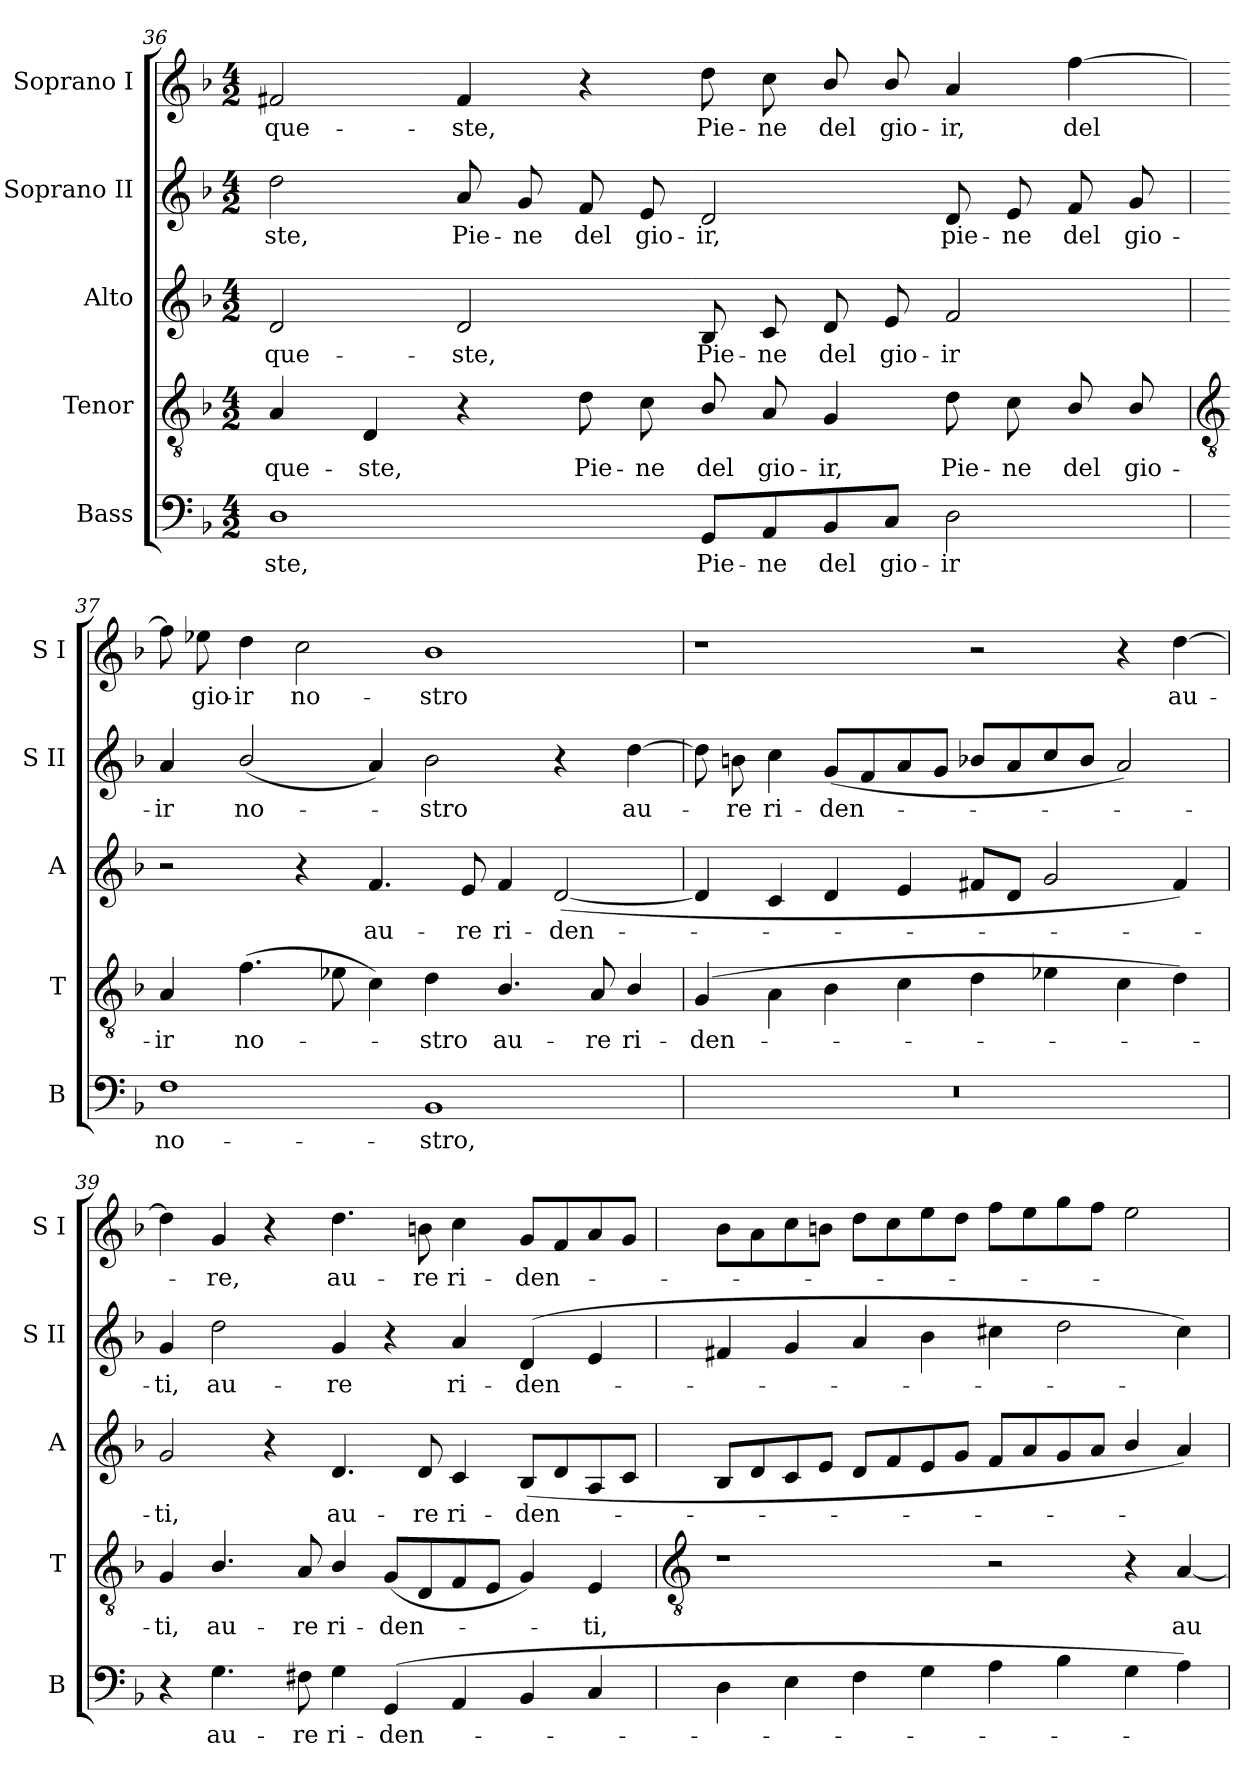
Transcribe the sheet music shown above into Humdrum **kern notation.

**kern	**text	**kern	**text	**kern	**text	**kern	**text	**kern	**text
*part5	*part5	*part4	*part4	*part3	*part3	*part2	*part2	*part1	*part1
*staff5	*staff5	*staff4	*staff4	*staff3	*staff3	*staff2	*staff2	*staff1	*staff1
*I"Bass	*	*I"Tenor	*	*I"Alto	*	*I"Soprano II	*	*I"Soprano I	*
*I'B	*	*I'T	*	*I'A	*	*I'S II	*	*I'S I	*
*clefF4	*	*clefGv2	*	*clefG2	*	*clefG2	*	*clefG2	*
*k[b-]	*	*k[b-]	*	*k[b-]	*	*k[b-]	*	*k[b-]	*
*F:	*	*F:	*	*F:	*	*F:	*	*F:	*
*M4/2	*	*M4/2	*	*M4/2	*	*M4/2	*	*M4/2	*
=36	=36	=36	=36	=36	=36	=36	=36	=36	=36
!	!LO:LY:b	!	!LO:LY:b	!	!LO:LY:b	!	!LO:LY:b	!	!LO:LY:b
1D	-ste,	4A	que-	2d	que-	2dd	-ste,	2f#X	que-
!	!	!	!LO:LY:b	!	!	!	!	!	!
.	.	4D	-ste,	.	.	.	.	.	.
!	!	!	!	!	!LO:LY:b	!	!LO:LY:b	!	!LO:LY:b
.	.	4r	.	2d	-ste,	8a	Pie-	4f#	-ste,
!	!	!	!	!	!	!	!LO:LY:b	!	!
.	.	.	.	.	.	8g	-ne	.	.
!	!	!	!LO:LY:b	!	!	!	!LO:LY:b	!	!
.	.	8d	Pie-	.	.	8f	del	4r	.
!	!	!	!LO:LY:b	!	!	!	!LO:LY:b	!	!
.	.	8c	-ne	.	.	8e	gio-	.	.
!	!LO:LY:b	!	!LO:LY:b	!	!LO:LY:b	!	!LO:LY:b	!	!LO:LY:b
8GG/L	Pie-	8B-/	del	8B-	Pie-	2d	-ir,	8dd	Pie-
!	!LO:LY:b	!	!LO:LY:b	!	!LO:LY:b	!	!	!	!LO:LY:b
8AA/	-ne	8A	gio-	8c	-ne	.	.	8cc	-ne
!	!LO:LY:b	!	!LO:LY:b	!	!LO:LY:b	!	!	!	!LO:LY:b
8BB-/	del	4G	-ir,	8d	del	.	.	8b-/	del
!	!LO:LY:b	!	!	!	!LO:LY:b	!	!	!	!LO:LY:b
8C/J	gio-	.	.	8e	gio-	.	.	8b-/	gio-
!	!LO:LY:b	!	!LO:LY:b	!	!LO:LY:b	!	!LO:LY:b	!	!LO:LY:b
2D	-ir	8d	Pie-	2f	-ir	8d	pie-	4a	-ir,
!	!	!	!LO:LY:b	!	!	!	!LO:LY:b	!	!
.	.	8c	-ne	.	.	8e	-ne	.	.
!	!	!	!LO:LY:b	!	!	!	!LO:LY:b	!	!LO:LY:b
.	.	8B-/	del	.	.	8f	del	[4ff	del
!	!	!	!LO:LY:b	!	!	!	!LO:LY:b	!	!
.	.	8B-/	gio-	.	.	8g	gio-	.	.
!!LO:LB:g=z
=37	=37	=37	=37	=37	=37	=37	=37	=37	=37
*	*	*clefGv2	*	*	*	*	*	*	*
!	!LO:LY:b	!	!LO:LY:b	!	!	!	!LO:LY:b	!	!
1F	no-	4A	-ir	2r	.	4a	-ir	8ff]	.
!	!	!	!	!	!	!	!	!	!LO:LY:b
.	.	.	.	.	.	.	.	8ee-X	gio-
!	!	!	!LO:LY:b	!	!	!	!LO:LY:b	!	!LO:LY:b
.	.	(>4.f	no-	.	.	(<2b-/	no-	4dd	-ir
!	!	!	!	!	!	!	!	!	!LO:LY:b
.	.	.	.	4r	.	.	.	2cc	no-
.	.	8e-X	.	.	.	.	.	.	.
!	!	!	!	!	!LO:LY:b	!	!	!	!
.	.	4c)	.	4.f	au-	4a)	.	.	.
!	!LO:LY:b	!	!LO:LY:b	!	!	!	!LO:LY:b	!	!LO:LY:b
1BB-	-stro,	4d	stro	.	.	2b-	stro	1b-	-stro
!	!	!	!	!	!LO:LY:b	!	!	!	!
.	.	.	.	8e	-re	.	.	.	.
!	!	!	!LO:LY:b	!	!LO:LY:b	!	!	!	!
.	.	4.B-/	au-	4f	ri-	.	.	.	.
!	!	!	!	!	!LO:LY:b	!	!	!	!
.	.	.	.	(<[2d	-den-	4r	.	.	.
!	!	!	!LO:LY:b	!	!	!	!	!	!
.	.	8A	-re	.	.	.	.	.	.
!	!	!	!LO:LY:b	!	!	!	!LO:LY:b	!	!
.	.	4B-/	ri-	.	.	[4dd	au-	.	.
=38	=38	=38	=38	=38	=38	=38	=38	=38	=38
!	!	!	!LO:LY:b	!	!	!	!	!	!
0r	.	(>4G	-den-	4d]	.	8dd]	.	1r	.
!	!	!	!	!	!	!	!LO:LY:b	!	!
.	.	.	.	.	.	8bn	re	.	.
!	!	!	!	!	!	!	!LO:LY:b	!	!
.	.	4A\	.	4c	.	4cc	ri-	.	.
!	!	!	!	!	!	!	!LO:LY:b	!	!
.	.	4B-	.	4d	.	(<8gL	-den-	.	.
.	.	.	.	.	.	8f	.	.	.
.	.	4c	.	4e	.	8a	.	.	.
.	.	.	.	.	.	8gJ	.	.	.
.	.	4d	.	8f#XL	.	8b-X/L	.	2r	.
.	.	.	.	8dJ	.	8a/	.	.	.
.	.	4e-X	.	2g	.	8cc/	.	.	.
.	.	.	.	.	.	8b-/J	.	.	.
.	.	4c	.	.	.	2a)	.	4r	.
!	!	!	!	!	!	!	!	!	!LO:LY:b
.	.	4d)	.	4f#)	.	.	.	[4dd	au-
=39	=39	=39	=39	=39	=39	=39	=39	=39	=39
!	!	!	!LO:LY:b	!	!LO:LY:b	!	!LO:LY:b	!	!
4r	.	4G	ti,	2g	ti,	4g	ti,	4dd]	.
!	!LO:LY:b	!	!LO:LY:b	!	!	!	!LO:LY:b	!	!LO:LY:b
4.G	au-	4.B-/	au-	.	.	2dd	au-	4g	re,
.	.	.	.	4r	.	.	.	4r	.
!	!LO:LY:b	!	!LO:LY:b	!	!	!	!	!	!
8F#X	-re	8A	-re	.	.	.	.	.	.
!	!LO:LY:b	!	!LO:LY:b	!	!LO:LY:b	!	!LO:LY:b	!	!LO:LY:b
4G	ri-	4B-/	ri-	4.d	au-	4g	-re	4.dd	au-
!	!LO:LY:b	!	!LO:LY:b	!	!	!	!	!	!
(>4GG	-den-	(<8GL	-den-	.	.	4r	.	.	.
!	!	!	!	!	!LO:LY:b	!	!	!	!LO:LY:b
.	.	8D	.	8d	-re	.	.	8bn	-re
!	!	!	!	!	!LO:LY:b	!	!LO:LY:b	!	!LO:LY:b
4AA	.	8F	.	4c	ri-	4a	ri-	4cc	ri-
.	.	8EJ	.	.	.	.	.	.	.
!	!	!	!	!	!LO:LY:b	!	!LO:LY:b	!	!LO:LY:b
4BB-	.	4G)	.	(<8B-L	-den-	(<4d	-den-	8gL	-den-
.	.	.	.	8d	.	.	.	8f	.
!	!	!	!LO:LY:b	!	!	!	!	!	!
4C	.	4E	ti,	8A	.	4e	.	8a	.
.	.	.	.	8cJ	.	.	.	8gJ	.
!!LO:LB:g=z
=40	=40	=40	=40	=40	=40	=40	=40	=40	=40
*	*	*clefGv2	*	*	*	*	*	*	*
4D	.	1r	.	8B-L	.	4f#X	.	8b-L	.
.	.	.	.	8d	.	.	.	8a	.
4E	.	.	.	8c	.	4g	.	8cc	.
.	.	.	.	8eJ	.	.	.	8bnJ	.
4F	.	.	.	8dL	.	4a	.	8ddL	.
.	.	.	.	8f	.	.	.	8cc	.
4G	.	.	.	8e	.	4b-	.	8ee	.
.	.	.	.	8gJ	.	.	.	8ddJ	.
4A	.	2r	.	8fL	.	4cc#X	.	8ffL	.
.	.	.	.	8a	.	.	.	8ee	.
4B-	.	.	.	8g	.	2dd	.	8gg	.
.	.	.	.	8aJ	.	.	.	8ffJ	.
4G	.	4r	.	4b-/	.	.	.	2ee	.
!	!	!	!LO:LY:b	!	!	!	!	!	!
4A)	.	[4A	au-	4a)	.	4cc#)	.	.	.
=	=	=	=	=	=	=	=	=	=
*-	*-	*-	*-	*-	*-	*-	*-	*-	*-
